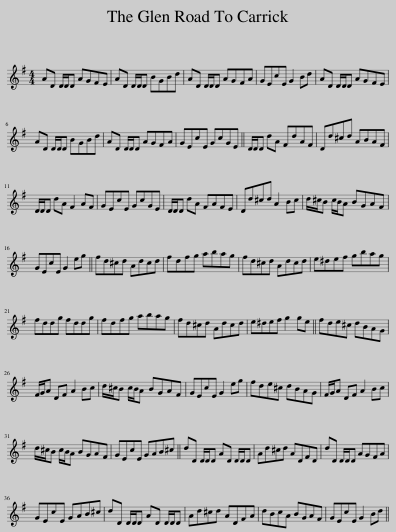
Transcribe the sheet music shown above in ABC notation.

X:1
L:1/8
M:4/4
I:linebreak $
K:G
V:1 treble
V:1
 AD D/D/D AGFE | AD D/D/D BGBd | AD D/D/D AGFA | GEcE G2 Bd | AD D/D/D AGFE |$ %5
 AD D/D/D BGBd | AD D/D/D AGFA | GEcE GcGE || D/D/D dA FdAF | Dd^cd ABAF |$ %10
 D/D/D dA F2 AF | GEcE GcGE | D/D/D dA FAFE | Dd^cd A2 Bc | d/^c/B c/B/A BGAF |$ %15
 GEcE G2 eg || fd^cd Adcd | fdfg abag | fd^cd Adcd | e^def gbag |$ %20
 fddg fddg | fdfg abag | fd^cd Adcd | e^def g2 ge || fde^c dBAG |$ %25
 F/G/A DF A2 Bc | d/^c/B c/B/A BGAF | GEcE G2 eg | fde^c dBAG | F/G/A DF A2 Bc |$ %30
 d/^c/B c/B/A BGAF | GEcE GAB^c || dD D/D/D AD D/D/D | Ad^cd ADFD | dD D/D/D AGFA |$ %35
 GEcE GAB^c | dD D/D/D AD D/D/D | Ad^cd ADFA | dBcA BGAF | GEcE G2 Bd || %40
